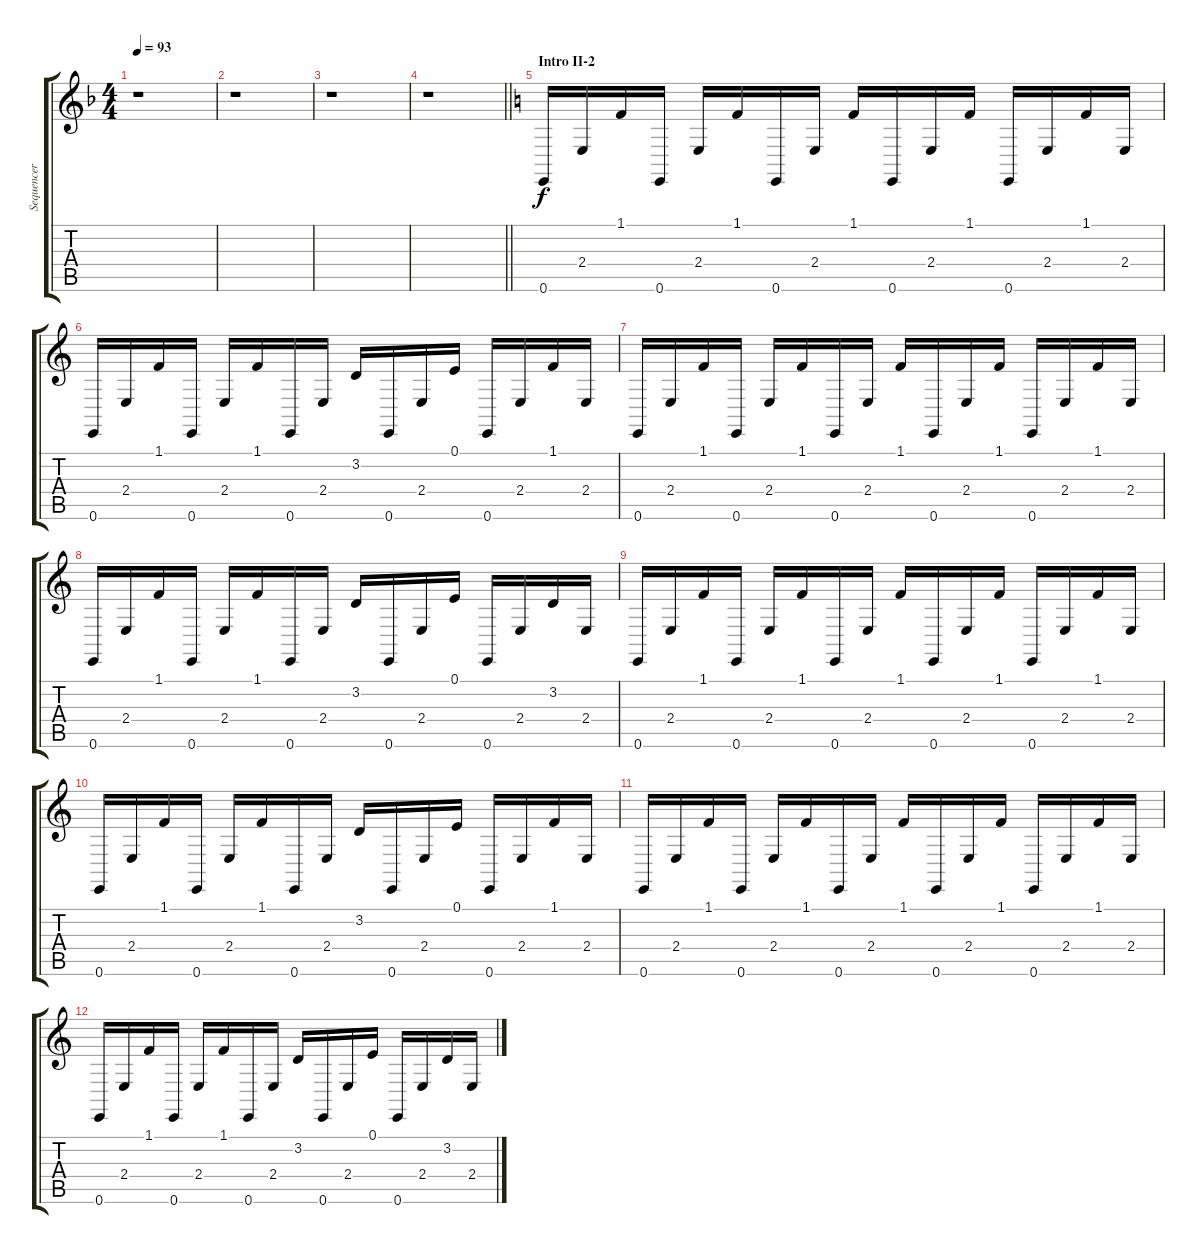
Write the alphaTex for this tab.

\track ("Sequencer" "Sequencer") {instrument lead2sawtooth}
\staff {score tabs}
\tuning (E4 B3 G3 D3 A2 E2) {hide}
\ts (4 4)
\tempo 93
\clef g2
\ks f
r.1{dy f} |
r.1 |
r.1 |
\barLineRight lightlight
r.1 |
\section ("" "Intro II-2")
\ks c
0.6.16 2.4.16 1.1.16 0.6.16 2.4.16 1.1.16 0.6.16 2.4.16 1.1.16 0.6.16 2.4.16 1.1.16 0.6.16 2.4.16 1.1.16 2.4.16 |
0.6.16 2.4.16 1.1.16 0.6.16 2.4.16 1.1.16 0.6.16 2.4.16 3.2.16 0.6.16 2.4.16 0.1.16 0.6.16 2.4.16 1.1.16 2.4.16 |
0.6.16 2.4.16 1.1.16 0.6.16 2.4.16 1.1.16 0.6.16 2.4.16 1.1.16 0.6.16 2.4.16 1.1.16 0.6.16 2.4.16 1.1.16 2.4.16 |
0.6.16 2.4.16 1.1.16 0.6.16 2.4.16 1.1.16 0.6.16 2.4.16 3.2.16 0.6.16 2.4.16 0.1.16 0.6.16 2.4.16 3.2.16 2.4.16 |
0.6.16 2.4.16 1.1.16 0.6.16 2.4.16 1.1.16 0.6.16 2.4.16 1.1.16 0.6.16 2.4.16 1.1.16 0.6.16 2.4.16 1.1.16 2.4.16 |
0.6.16 2.4.16 1.1.16 0.6.16 2.4.16 1.1.16 0.6.16 2.4.16 3.2.16 0.6.16 2.4.16 0.1.16 0.6.16 2.4.16 1.1.16 2.4.16 |
0.6.16 2.4.16 1.1.16 0.6.16 2.4.16 1.1.16 0.6.16 2.4.16 1.1.16 0.6.16 2.4.16 1.1.16 0.6.16 2.4.16 1.1.16 2.4.16 |
0.6.16 2.4.16 1.1.16 0.6.16 2.4.16 1.1.16 0.6.16 2.4.16 3.2.16 0.6.16 2.4.16 0.1.16 0.6.16 2.4.16 3.2.16 2.4.16
